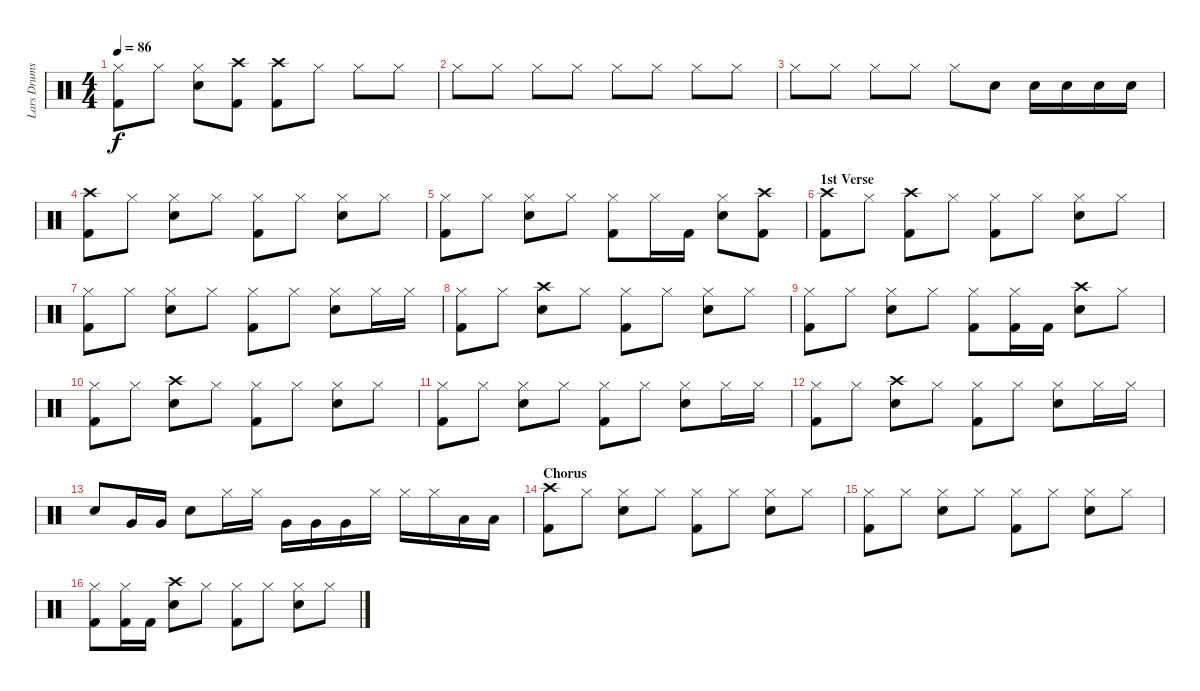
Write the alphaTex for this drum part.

\track ("Lars Drums" "Lars Drums") {instrument percussion}
\staff {score}
\articulation defaults
\ts (4 4)
\tempo 86
\clef neutral
\ks c
("Hi-Hat (closed)" "Kick (hit) 2").8{dy f} "Hi-Hat (closed)".8 ("Hi-Hat (closed)" "Electric Snare (hit)").8 ("Crash high (hit)" "Kick (hit) 2").8 ("Crash high (hit)" "Kick (hit) 2").8 "Hi-Hat (closed)".8 "Hi-Hat (closed)".8 "Hi-Hat (closed)".8 |
"Hi-Hat (closed)".8 "Hi-Hat (closed)".8 "Hi-Hat (closed)".8 "Hi-Hat (closed)".8 "Hi-Hat (closed)".8 "Hi-Hat (closed)".8 "Hi-Hat (closed)".8 "Hi-Hat (closed)".8 |
"Hi-Hat (closed)".8 "Hi-Hat (closed)".8 "Hi-Hat (closed)".8 "Hi-Hat (closed)".8 "Hi-Hat (closed)".8 "Electric Snare (hit)".8 "Electric Snare (hit)".16 "Electric Snare (hit)".16 "Electric Snare (hit)".16 "Electric Snare (hit)".16 |
("Crash high (hit)" "Kick (hit) 2").8 "Hi-Hat (closed)".8 ("Hi-Hat (closed)" "Electric Snare (hit)").8 "Hi-Hat (closed)".8 ("Hi-Hat (closed)" "Kick (hit) 2").8 "Hi-Hat (closed)".8 ("Hi-Hat (closed)" "Electric Snare (hit)").8 "Hi-Hat (closed)".8 |
("Hi-Hat (closed)" "Kick (hit) 2").8 "Hi-Hat (closed)".8 ("Hi-Hat (closed)" "Electric Snare (hit)").8 "Hi-Hat (closed)".8 ("Hi-Hat (closed)" "Kick (hit) 2").8 "Hi-Hat (closed)".16 "Kick (hit) 2".16 ("Hi-Hat (closed)" "Electric Snare (hit)").8 ("Crash high (hit)" "Kick (hit) 2").8 |
\section ("" "1st Verse")
("Crash high (hit)" "Kick (hit) 2").8 "Hi-Hat (closed)".8 ("Crash high (hit)" "Kick (hit) 2").8 "Hi-Hat (closed)".8 ("Hi-Hat (closed)" "Kick (hit) 2").8 "Hi-Hat (closed)".8 ("Hi-Hat (closed)" "Electric Snare (hit)").8 "Hi-Hat (closed)".8 |
("Hi-Hat (closed)" "Kick (hit) 2").8 "Hi-Hat (closed)".8 ("Hi-Hat (closed)" "Electric Snare (hit)").8 "Hi-Hat (closed)".8 ("Hi-Hat (closed)" "Kick (hit) 2").8 "Hi-Hat (closed)".8 ("Hi-Hat (closed)" "Electric Snare (hit)").8 "Hi-Hat (closed)".16 "Hi-Hat (closed)".16 |
("Hi-Hat (closed)" "Kick (hit) 2").8 "Hi-Hat (closed)".8 ("Crash high (hit)" "Electric Snare (hit)").8 "Hi-Hat (closed)".8 ("Hi-Hat (closed)" "Kick (hit) 2").8 "Hi-Hat (closed)".8 ("Hi-Hat (closed)" "Electric Snare (hit)").8 "Hi-Hat (closed)".8 |
("Hi-Hat (closed)" "Kick (hit) 2").8 "Hi-Hat (closed)".8 ("Hi-Hat (closed)" "Electric Snare (hit)").8 "Hi-Hat (closed)".8 ("Hi-Hat (closed)" "Kick (hit) 2").8 ("Hi-Hat (closed)" "Kick (hit) 2").16 "Kick (hit) 2".16 ("Crash high (hit)" "Electric Snare (hit)").8 "Hi-Hat (closed)".8 |
("Hi-Hat (closed)" "Kick (hit) 2").8 "Hi-Hat (closed)".8 ("Crash high (hit)" "Electric Snare (hit)").8 "Hi-Hat (closed)".8 ("Hi-Hat (closed)" "Kick (hit) 2").8 "Hi-Hat (closed)".8 ("Hi-Hat (closed)" "Electric Snare (hit)").8 "Hi-Hat (closed)".8 |
("Hi-Hat (closed)" "Kick (hit) 2").8 "Hi-Hat (closed)".8 ("Hi-Hat (closed)" "Electric Snare (hit)").8 "Hi-Hat (closed)".8 ("Hi-Hat (closed)" "Kick (hit) 2").8 "Hi-Hat (closed)".8 ("Hi-Hat (closed)" "Electric Snare (hit)").8 "Hi-Hat (closed)".16 "Hi-Hat (closed)".16 |
("Hi-Hat (closed)" "Kick (hit) 2").8 "Hi-Hat (closed)".8 ("Crash high (hit)" "Electric Snare (hit)").8 "Hi-Hat (closed)".8 ("Hi-Hat (closed)" "Kick (hit) 2").8 "Hi-Hat (closed)".8 ("Hi-Hat (closed)" "Electric Snare (hit)").8 "Hi-Hat (closed)".16 "Hi-Hat (closed)".16 |
"Electric Snare (hit)".8 "Very Low Tom (hit)".16 "Very Low Tom (hit)".16 "Electric Snare (hit)".8 "Hi-Hat (closed)".16 "Hi-Hat (closed)".16 "Very Low Tom (hit)".16 "Very Low Tom (hit)".16 "Very Low Tom (hit)".16 "Hi-Hat (closed)".16 "Hi-Hat (closed)".16 "Hi-Hat (closed)".16 "Low Tom (hit)".16 "Low Tom (hit)".16 |
\section ("" "Chorus")
("Crash high (hit)" "Kick (hit) 2").8 "Hi-Hat (closed)".8 ("Hi-Hat (closed)" "Electric Snare (hit)").8 "Hi-Hat (closed)".8 ("Hi-Hat (closed)" "Kick (hit) 2").8 "Hi-Hat (closed)".8 ("Hi-Hat (closed)" "Electric Snare (hit)").8 "Hi-Hat (closed)".8 |
("Hi-Hat (closed)" "Kick (hit) 2").8 "Hi-Hat (closed)".8 ("Hi-Hat (closed)" "Electric Snare (hit)").8 "Hi-Hat (closed)".8 ("Hi-Hat (closed)" "Kick (hit) 2").8 "Hi-Hat (closed)".8 ("Hi-Hat (closed)" "Electric Snare (hit)").8 "Hi-Hat (closed)".8 |
("Hi-Hat (closed)" "Kick (hit) 2").8 ("Hi-Hat (closed)" "Kick (hit) 2").16 "Kick (hit) 2".16 ("Crash high (hit)" "Electric Snare (hit)").8 "Hi-Hat (closed)".8 ("Hi-Hat (closed)" "Kick (hit) 2").8 "Hi-Hat (closed)".8 ("Hi-Hat (closed)" "Electric Snare (hit)").8 "Hi-Hat (closed)".8
